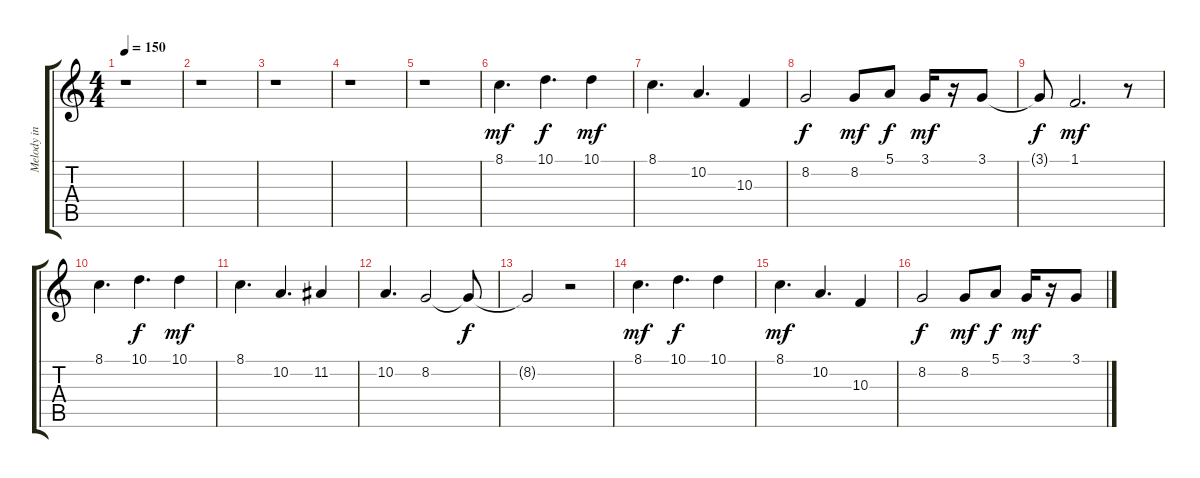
\track ("Melody in " "Melody in ") {instrument trumpet}
\staff {score tabs}
\tuning (E4 B3 G3 D3 A2 E2) {hide}
\ts (4 4)
\tempo 150
\clef g2
\ks c
r.1{dy f} |
r.1 |
r.1 |
r.1 |
r.1 |
8.1.4{d dy mf} 10.1.4{d dy f} 10.1.4{dy mf} |
8.1.4{d} 10.2.4{d} 10.3.4 |
8.2.2{dy f} 8.2.8{dy mf} 5.1.8{dy f} 3.1.16{dy mf} r.16 3.1.8 |
3.1{t}.8{dy f} 1.1.2{d dy mf} r.8 |
8.1.4{d} 10.1.4{d dy f} 10.1.4{dy mf} |
8.1.4{d} 10.2.4{d} 11.2.4 |
10.2.4{d} 8.2.2 8.2{t}.8{dy f} |
8.2{t}.2 r.2 |
8.1.4{d dy mf} 10.1.4{d dy f} 10.1.4 |
8.1.4{d dy mf} 10.2.4{d} 10.3.4 |
8.2.2{dy f} 8.2.8{dy mf} 5.1.8{dy f} 3.1.16{dy mf} r.16 3.1.8
